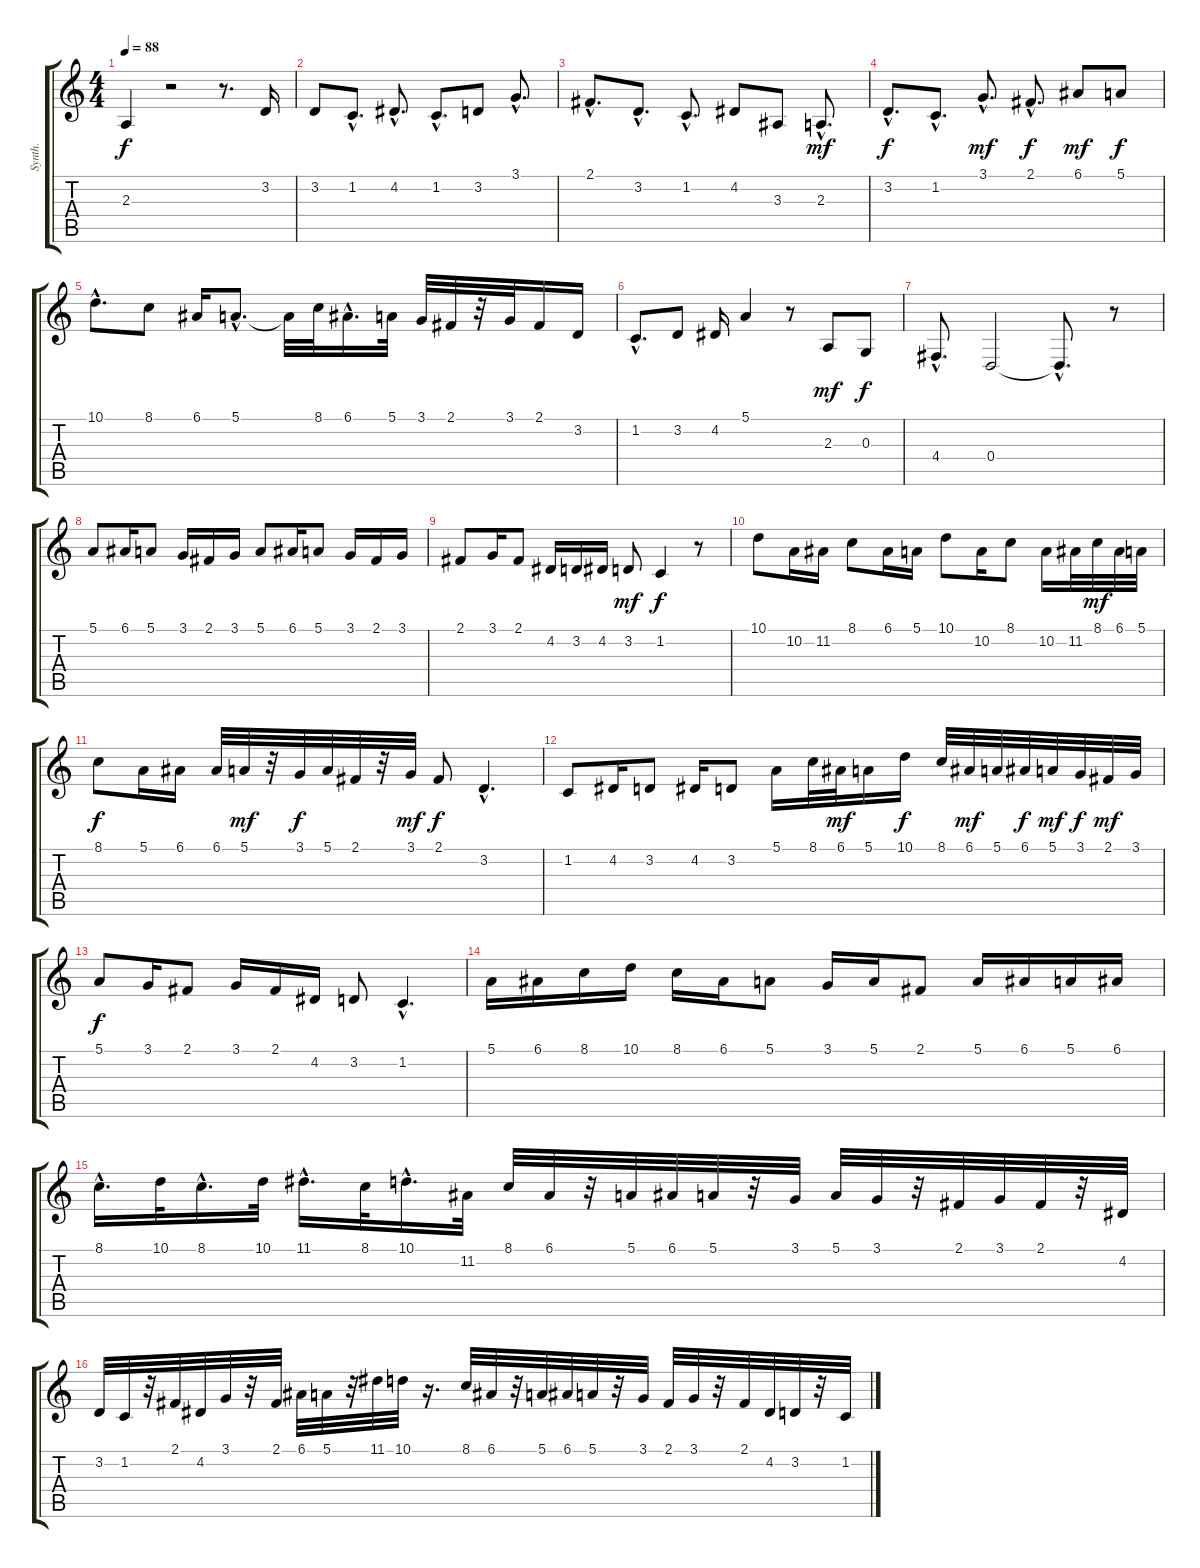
\track ("Synth." "Synth.") {instrument sitar}
\staff {score tabs}
\tuning (E4 B3 G3 D3 A2 E2) {hide}
\ts (4 4)
\tempo 88
\clef g2
\ks c
2.3.4{dy f} r.2 r.8{d} 3.2.16 |
3.2.8 1.2{hac}.8{d} 4.2{hac}.8{d} 1.2{hac}.8{d} 3.2.8 3.1{hac}.8{d} |
2.1{hac}.8{d} 3.2{hac}.8{d} 1.2{hac}.8{d} 4.2.8 3.3.8 2.3{hac}.8{d dy mf} |
3.2{hac}.8{d dy f} 1.2{hac}.8{d} 3.1{hac}.8{d dy mf} 2.1{hac}.8{d dy f} 6.1.8{dy mf} 5.1.8{dy f} |
10.1{hac}.8{d} 8.1.8 6.1.16 5.1{hac}.8{d} 5.1{t}.32 8.1.32 6.1{hac}.16{d} 5.1.32 3.1.32 2.1.32 r.32 3.1.32 2.1.16 3.2.16 |
1.2{hac}.8{d} 3.2.8 4.2.16 5.1.4 r.8 2.3.8{dy mf} 0.3.8{dy f} |
4.4{hac}.8{d} 0.4.2 0.4{hac t}.8{d} r.8 |
5.1.8 6.1.16 5.1.8 3.1.16 2.1.16 3.1.16 5.1.8 6.1.16 5.1.8 3.1.16 2.1.16 3.1.16 |
2.1.8 3.1.16 2.1.8 4.2.16 3.2.16 4.2.16 3.2.8{dy mf} 1.2.4{dy f} r.8 |
10.1.8 10.2.16 11.2.16 8.1.8 6.1.16 5.1.16 10.1.8 10.2.16 8.1.8 10.2.16 11.2.32 8.1.32{dy mf} 6.1.32 5.1.32 |
8.1.8{dy f} 5.1.16 6.1.16 6.1.32 5.1.32{dy mf} r.32 3.1.32{dy f} 5.1.32 2.1.32 r.32 3.1.32{dy mf} 2.1.8{dy f} 3.2{hac}.4{d} |
1.2.8 4.2.16 3.2.8 4.2.16 3.2.8 5.1.16 8.1.32 6.1.32{dy mf} 5.1.16 10.1.16{dy f} 8.1.32 6.1.32{dy mf} 5.1.32 6.1.32{dy f} 5.1.32{dy mf} 3.1.32{dy f} 2.1.32{dy mf} 3.1.32 |
5.1.8{dy f} 3.1.16 2.1.8 3.1.16 2.1.16 4.2.16 3.2.8 1.2{hac}.4{d} |
5.1.16 6.1.16 8.1.16 10.1.16 8.1.16 6.1.16 5.1.8 3.1.16 5.1.16 2.1.8 5.1.16 6.1.16 5.1.16 6.1.16 |
8.1{hac}.16{d} 10.1.32 8.1{hac}.16{d} 10.1.32 11.1{hac}.16{d} 8.1.32 10.1{hac}.16{d} 11.2.32 8.1.32 6.1.32 r.32 5.1.32 6.1.32 5.1.32 r.32 3.1.32 5.1.32 3.1.32 r.32 2.1.32 3.1.32 2.1.32 r.32 4.2.32 |
3.2.32 1.2.32 r.32 2.1.32 4.2.32 3.1.32 r.32 2.1.32 6.1.32 5.1.32 r.32 11.1.32 10.1.32 r.16{d} 8.1.32 6.1.32 r.32 5.1.32 6.1.32 5.1.32 r.32 3.1.32 2.1.32 3.1.32 r.32 2.1.32 4.2.32 3.2.32 r.32 1.2.32
